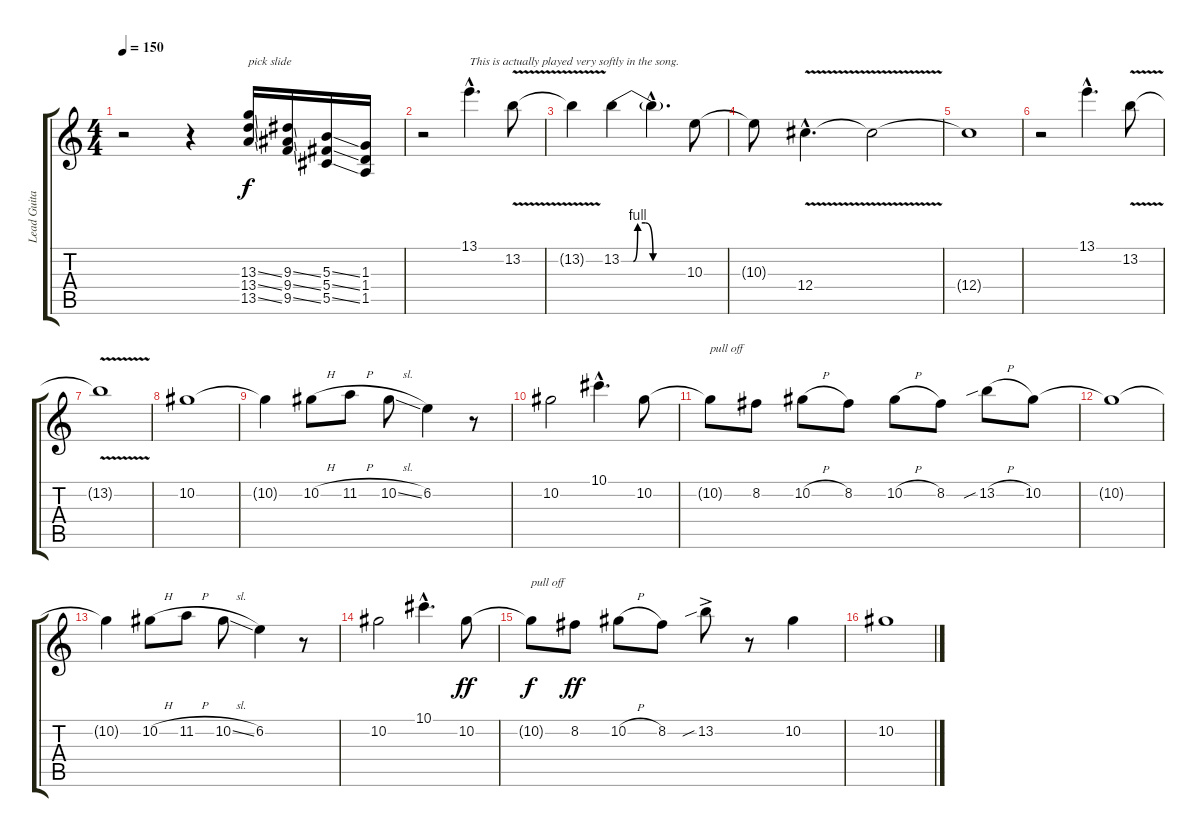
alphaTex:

\track ("Lead Guitar 1" "Lead Guita") {instrument distortionguitar}
\staff {score tabs}
\tuning (Eb4 Bb3 Gb3 Db3 Ab2 Db2) {hide}
\ts (4 4)
\tempo 150
\clef g2
\ks c
r.2{dy f} r.4 (13.3{ss} 13.4{ss} 13.5{ss}).16{txt "pick slide" volume 16 instrument guitarfretnoise} (9.3{ss} 9.4{ss} 9.5{ss}).16 (5.3{ss} 5.4{ss} 5.5{ss}).16 (1.3 1.4 1.5).16 |
r.2{volume 16 instrument distortionguitar} 13.1{hac}.4{d txt "This is actually played very softly in the song."} 13.2{v}.8 |
13.2{t}.4 13.2{be (custom 0 0 11 0 15 4 22 4 29 0 36 0 45 0 60 0)}.4 13.2{hac t}.4{d} 10.3.8 |
10.3{t}.8 12.4{v hac}.4{d} 12.4{t}.2 |
12.4{t}.1 |
r.2 13.1{hac}.4{d} 13.2{v}.8 |
13.2{t}.1 |
10.2.1 |
10.2{t}.4 10.2{h}.8 11.2{h}.8 10.2{sl}.8 6.2.4 r.8 |
10.2.2 10.1{hac}.4{d} 10.2.8 |
10.2{t}.8{txt "pull off"} 8.2.8 10.2{h}.8 8.2.8 10.2{h}.8 8.2.8 13.2{sib h}.8 10.2.8 |
10.2{t}.1 |
10.2{t}.4 10.2{h}.8 11.2{h}.8 10.2{sl}.8 6.2.4 r.8 |
10.2.2 10.1{hac}.4{d} 10.2.8{dy ff} |
10.2{t}.8{txt "pull off" dy f} 8.2.8{dy ff} 10.2{h}.8 8.2.8 13.2{sib ac}.8 r.8 10.2.4 |
10.2.1
